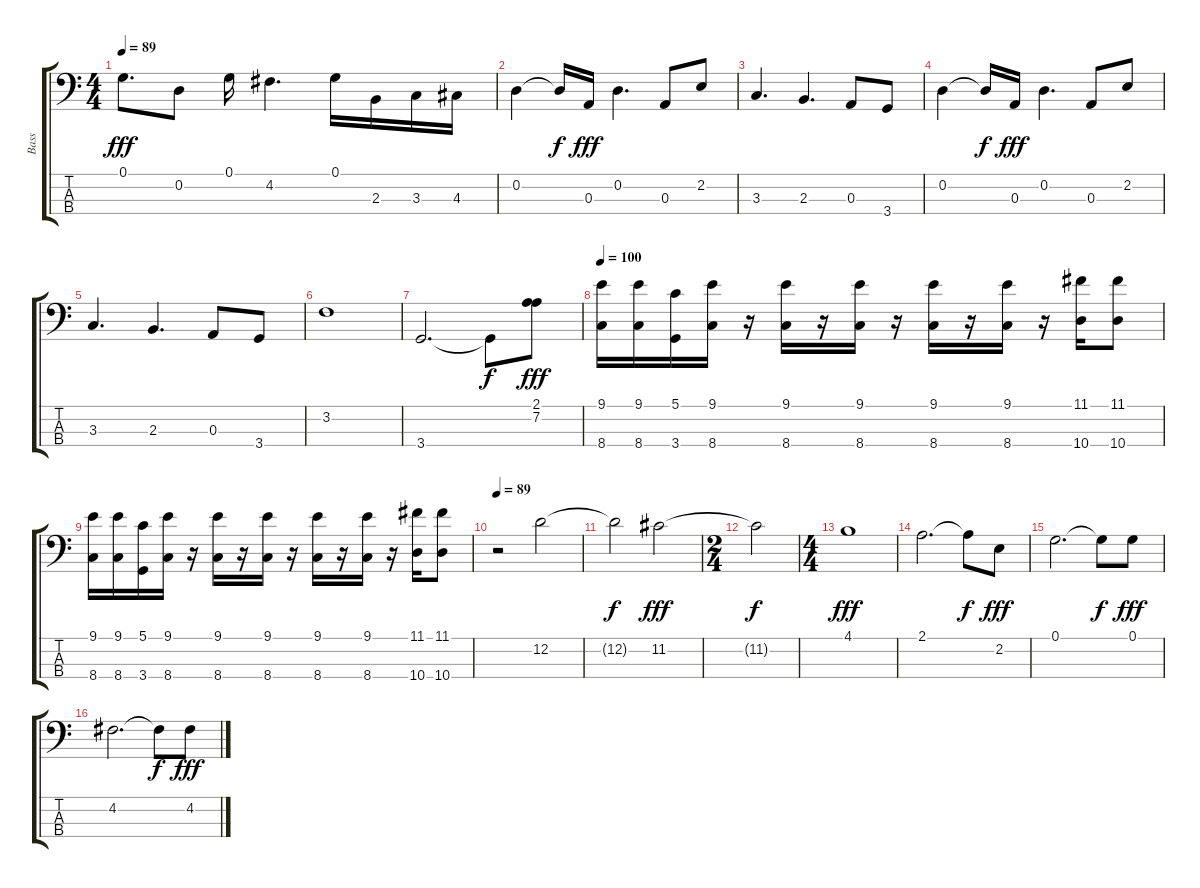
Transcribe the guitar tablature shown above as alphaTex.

\track ("Bass" "Bass") {instrument electricbassfinger}
\staff {score tabs}
\tuning (G2 D2 A1 E1) {hide}
\ts (4 4)
\tempo 89
\clef f4
\ks c
0.1.8{d dy fff} 0.2.8 0.1.16 4.2.4{d} 0.1.16 2.3.16 3.3.16 4.3.16 |
0.2.4 0.2{t}.16{dy f} 0.3.16{dy fff} 0.2.4{d} 0.3.8 2.2.8 |
3.3.4{d} 2.3.4{d} 0.3.8 3.4.8 |
0.2.4 0.2{t}.16{dy f} 0.3.16{dy fff} 0.2.4{d} 0.3.8 2.2.8 |
3.3.4{d} 2.3.4{d} 0.3.8 3.4.8 |
3.2.1 |
3.4.2{d} 3.4{t}.8{dy f} (2.1 7.2).8{dy fff} |
\tempo 100
(9.1 8.4).16 (9.1 8.4).16 (5.1 3.4).16 (9.1 8.4).16 r.16 (9.1 8.4).16 r.16 (9.1 8.4).16 r.16 (9.1 8.4).16 r.16 (9.1 8.4).16 r.16 (11.1 10.4).16 (11.1 10.4).8 |
(9.1 8.4).16 (9.1 8.4).16 (5.1 3.4).16 (9.1 8.4).16 r.16 (9.1 8.4).16 r.16 (9.1 8.4).16 r.16 (9.1 8.4).16 r.16 (9.1 8.4).16 r.16 (11.1 10.4).16 (11.1 10.4).8 |
\tempo 89
r.2 12.2.2 |
12.2{t}.2{dy f} 11.2.2{dy fff} |
\ts (2 4)
11.2{t}.2{dy f} |
\ts (4 4)
4.1.1{dy fff} |
2.1.2{d} 2.1{t}.8{dy f} 2.2.8{dy fff} |
0.1.2{d} 0.1{t}.8{dy f} 0.1.8{dy fff} |
4.2.2{d} 4.2{t}.8{dy f} 4.2.8{dy fff}
